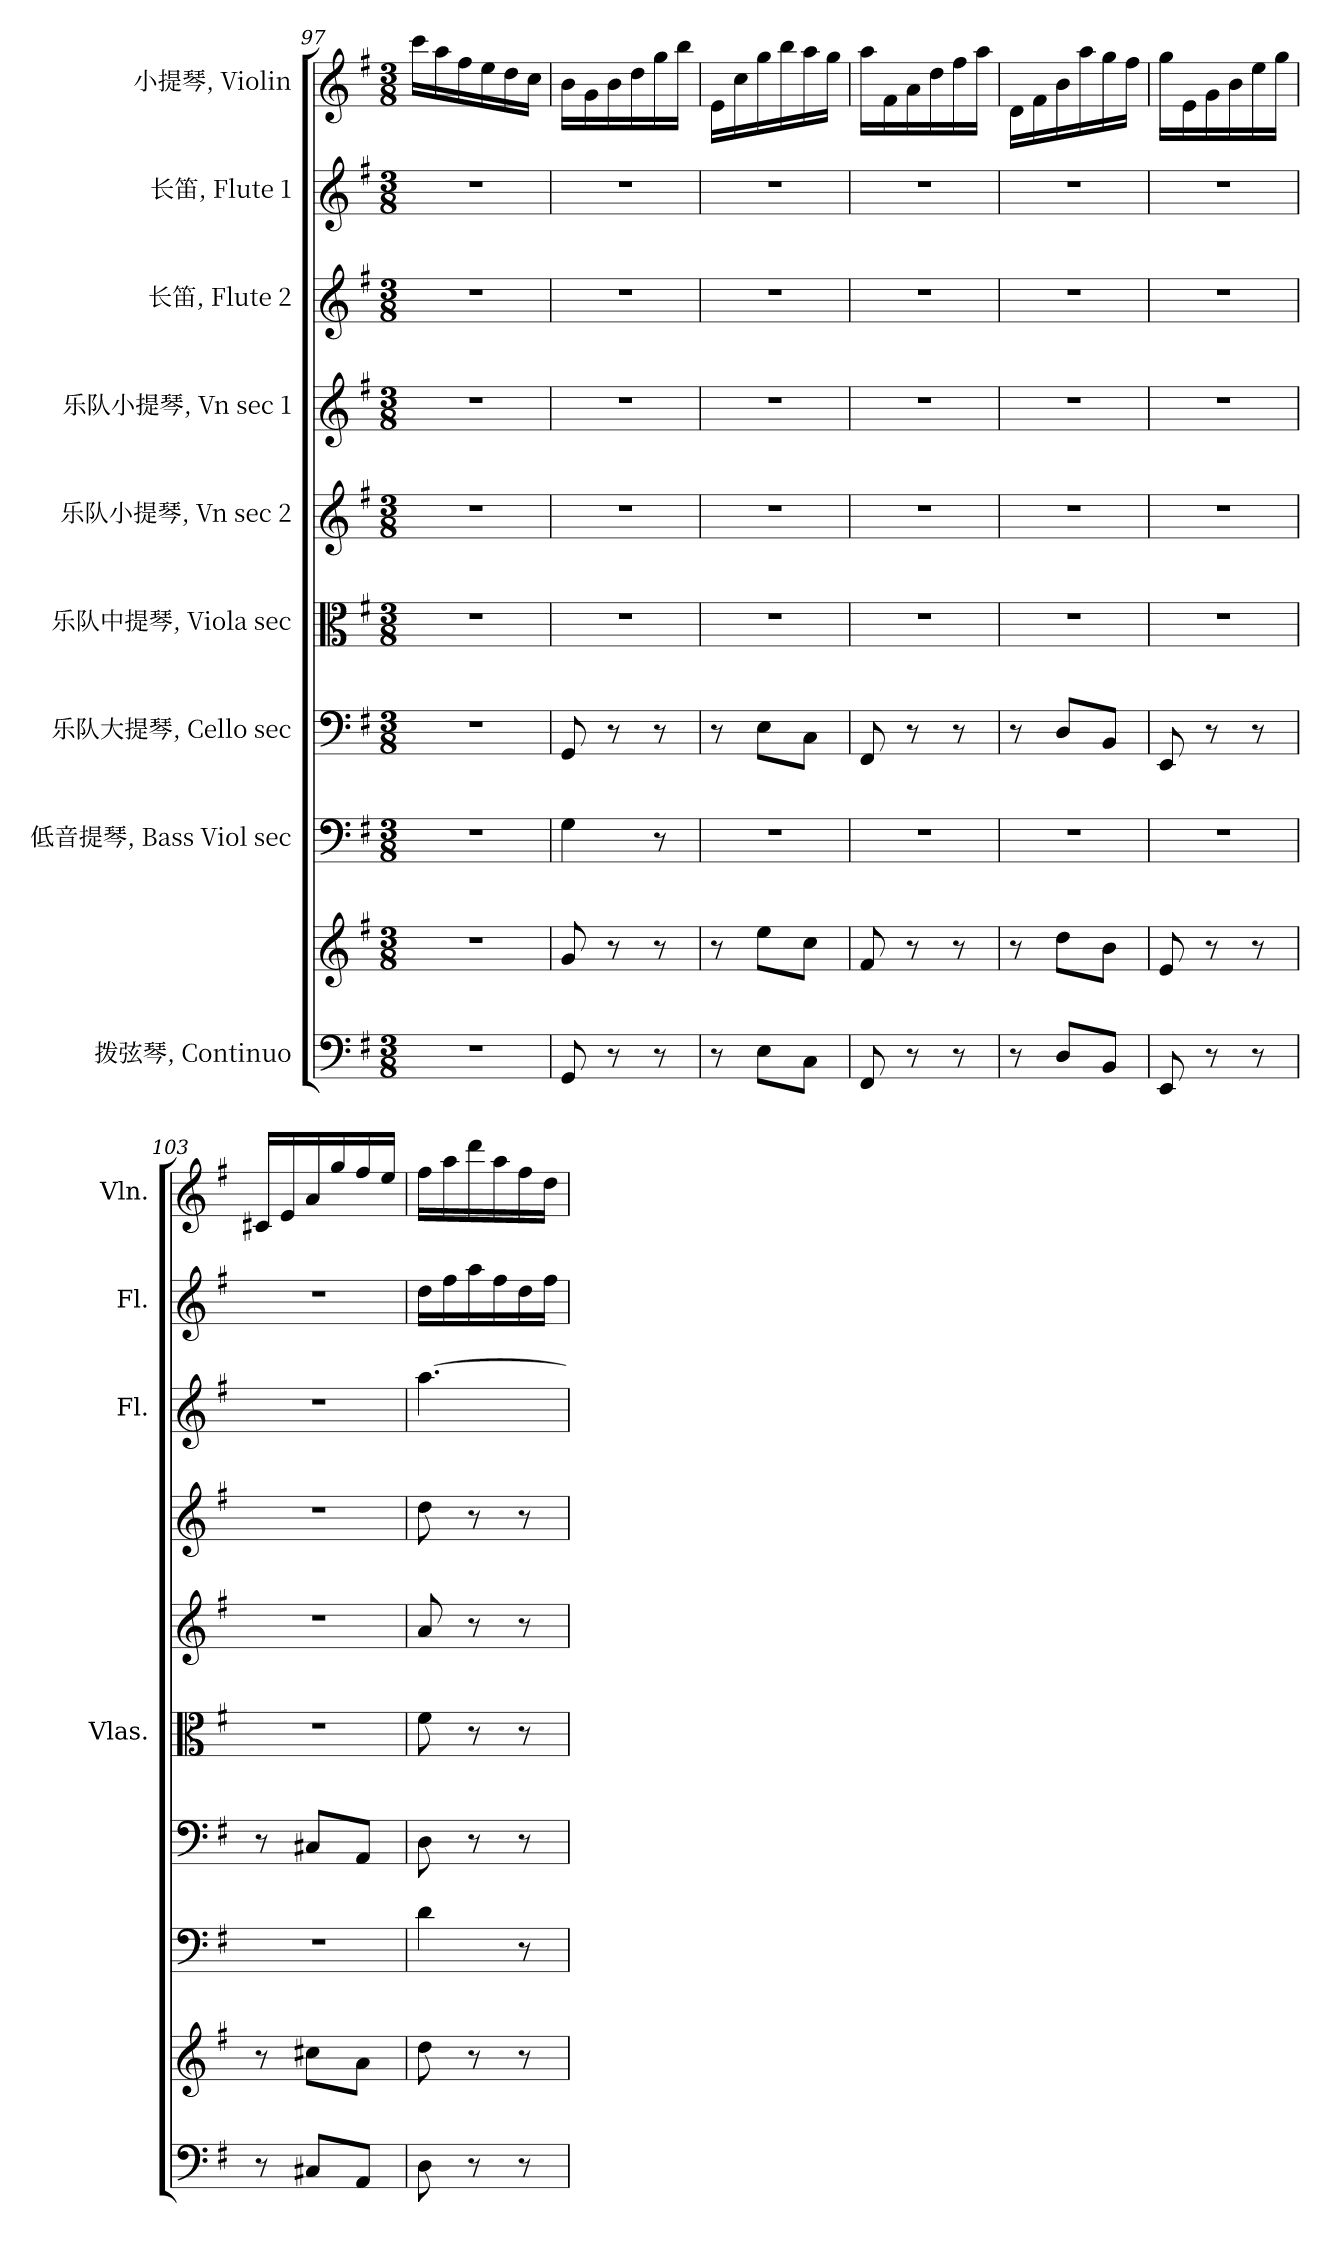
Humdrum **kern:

**kern	**kern	**kern	**kern	**kern	**kern	**kern	**kern	**kern	**kern
*part9	*part9	*part8	*part7	*part6	*part5	*part4	*part3	*part2	*part1
*staff10	*staff9	*staff8	*staff7	*staff6	*staff5	*staff4	*staff3	*staff2	*staff1
*I"拨弦琴, Continuo	*	*I"低音提琴, Bass Viol sec	*I"乐队大提琴, Cello sec	*I"乐队中提琴, Viola sec	*I"乐队小提琴, Vn sec 2	*I"乐队小提琴, Vn sec 1	*I"长笛, Flute 2	*I"长笛, Flute 1	*I"小提琴, Violin
*	*	*	*	*I'Vlas.	*	*	*I'Fl.	*I'Fl.	*I'Vln.
!!LO:PB:g=z
*clefF4	*clefG2	*clefF4	*clefF4	*clefC3	*clefG2	*clefG2	*clefG2	*clefG2	*clefG2
*	*	*ITrd7c12	*	*	*	*	*	*	*
*k[f#]	*k[f#]	*k[f#]	*k[f#]	*k[f#]	*k[f#]	*k[f#]	*k[f#]	*k[f#]	*k[f#]
*M3/8	*M3/8	*M3/8	*M3/8	*M3/8	*M3/8	*M3/8	*M3/8	*M3/8	*M3/8
=97	=97	=97	=97	=97	=97	=97	=97	=97	=97
4.r	4.r	4.r	4.r	4.r	4.r	4.r	4.r	4.r	16ccc\LL
.	.	.	.	.	.	.	.	.	16aa\
.	.	.	.	.	.	.	.	.	16ff#\
.	.	.	.	.	.	.	.	.	16ee\
.	.	.	.	.	.	.	.	.	16dd\
.	.	.	.	.	.	.	.	.	16cc\JJ
=98	=98	=98	=98	=98	=98	=98	=98	=98	=98
8GG/	8g/	4GG\	8GG/	4.r	4.r	4.r	4.r	4.r	16b\LL
.	.	.	.	.	.	.	.	.	16g\
8r	8r	.	8r	.	.	.	.	.	16b\
.	.	.	.	.	.	.	.	.	16dd\
8r	8r	8r	8r	.	.	.	.	.	16gg\
.	.	.	.	.	.	.	.	.	16bb\JJ
=99	=99	=99	=99	=99	=99	=99	=99	=99	=99
8r	8r	4.r	8r	4.r	4.r	4.r	4.r	4.r	16e\LL
.	.	.	.	.	.	.	.	.	16cc\
8E\L	8ee\L	.	8E\L	.	.	.	.	.	16gg\
.	.	.	.	.	.	.	.	.	16bb\
8C\J	8cc\J	.	8C\J	.	.	.	.	.	16aa\
.	.	.	.	.	.	.	.	.	16gg\JJ
=100	=100	=100	=100	=100	=100	=100	=100	=100	=100
8FF#/	8f#/	4.r	8FF#/	4.r	4.r	4.r	4.r	4.r	16aa\LL
.	.	.	.	.	.	.	.	.	16f#\
8r	8r	.	8r	.	.	.	.	.	16a\
.	.	.	.	.	.	.	.	.	16dd\
8r	8r	.	8r	.	.	.	.	.	16ff#\
.	.	.	.	.	.	.	.	.	16aa\JJ
=101	=101	=101	=101	=101	=101	=101	=101	=101	=101
8r	8r	4.r	8r	4.r	4.r	4.r	4.r	4.r	16d\LL
.	.	.	.	.	.	.	.	.	16f#\
8D/L	8dd\L	.	8D/L	.	.	.	.	.	16b\
.	.	.	.	.	.	.	.	.	16aa\
8BB/J	8b\J	.	8BB/J	.	.	.	.	.	16gg\
.	.	.	.	.	.	.	.	.	16ff#\JJ
=102	=102	=102	=102	=102	=102	=102	=102	=102	=102
8EE/	8e/	4.r	8EE/	4.r	4.r	4.r	4.r	4.r	16gg\LL
.	.	.	.	.	.	.	.	.	16e\
8r	8r	.	8r	.	.	.	.	.	16g\
.	.	.	.	.	.	.	.	.	16b\
8r	8r	.	8r	.	.	.	.	.	16ee\
.	.	.	.	.	.	.	.	.	16gg\JJ
!!LO:PB:g=z
=103	=103	=103	=103	=103	=103	=103	=103	=103	=103
8r	8r	4.r	8r	4.r	4.r	4.r	4.r	4.r	16c#X/LL
.	.	.	.	.	.	.	.	.	16e/
8C#X/L	8cc#X\L	.	8C#X/L	.	.	.	.	.	16a/
.	.	.	.	.	.	.	.	.	16gg/
8AA/J	8a\J	.	8AA/J	.	.	.	.	.	16ff#/
.	.	.	.	.	.	.	.	.	16ee/JJ
=104	=104	=104	=104	=104	=104	=104	=104	=104	=104
8D\	8dd\	4D\	8D\	8f#\	8a/	8dd\	[4.aa\	16dd\LL	16ff#\LL
.	.	.	.	.	.	.	.	16ff#\	16aa\
8r	8r	.	8r	8r	8r	8r	.	16aa\	16ddd\
.	.	.	.	.	.	.	.	16ff#\	16aa\
8r	8r	8r	8r	8r	8r	8r	.	16dd\	16ff#\
.	.	.	.	.	.	.	.	16ff#\JJ	16dd\JJ
=	=	=	=	=	=	=	=	=	=
*-	*-	*-	*-	*-	*-	*-	*-	*-	*-
